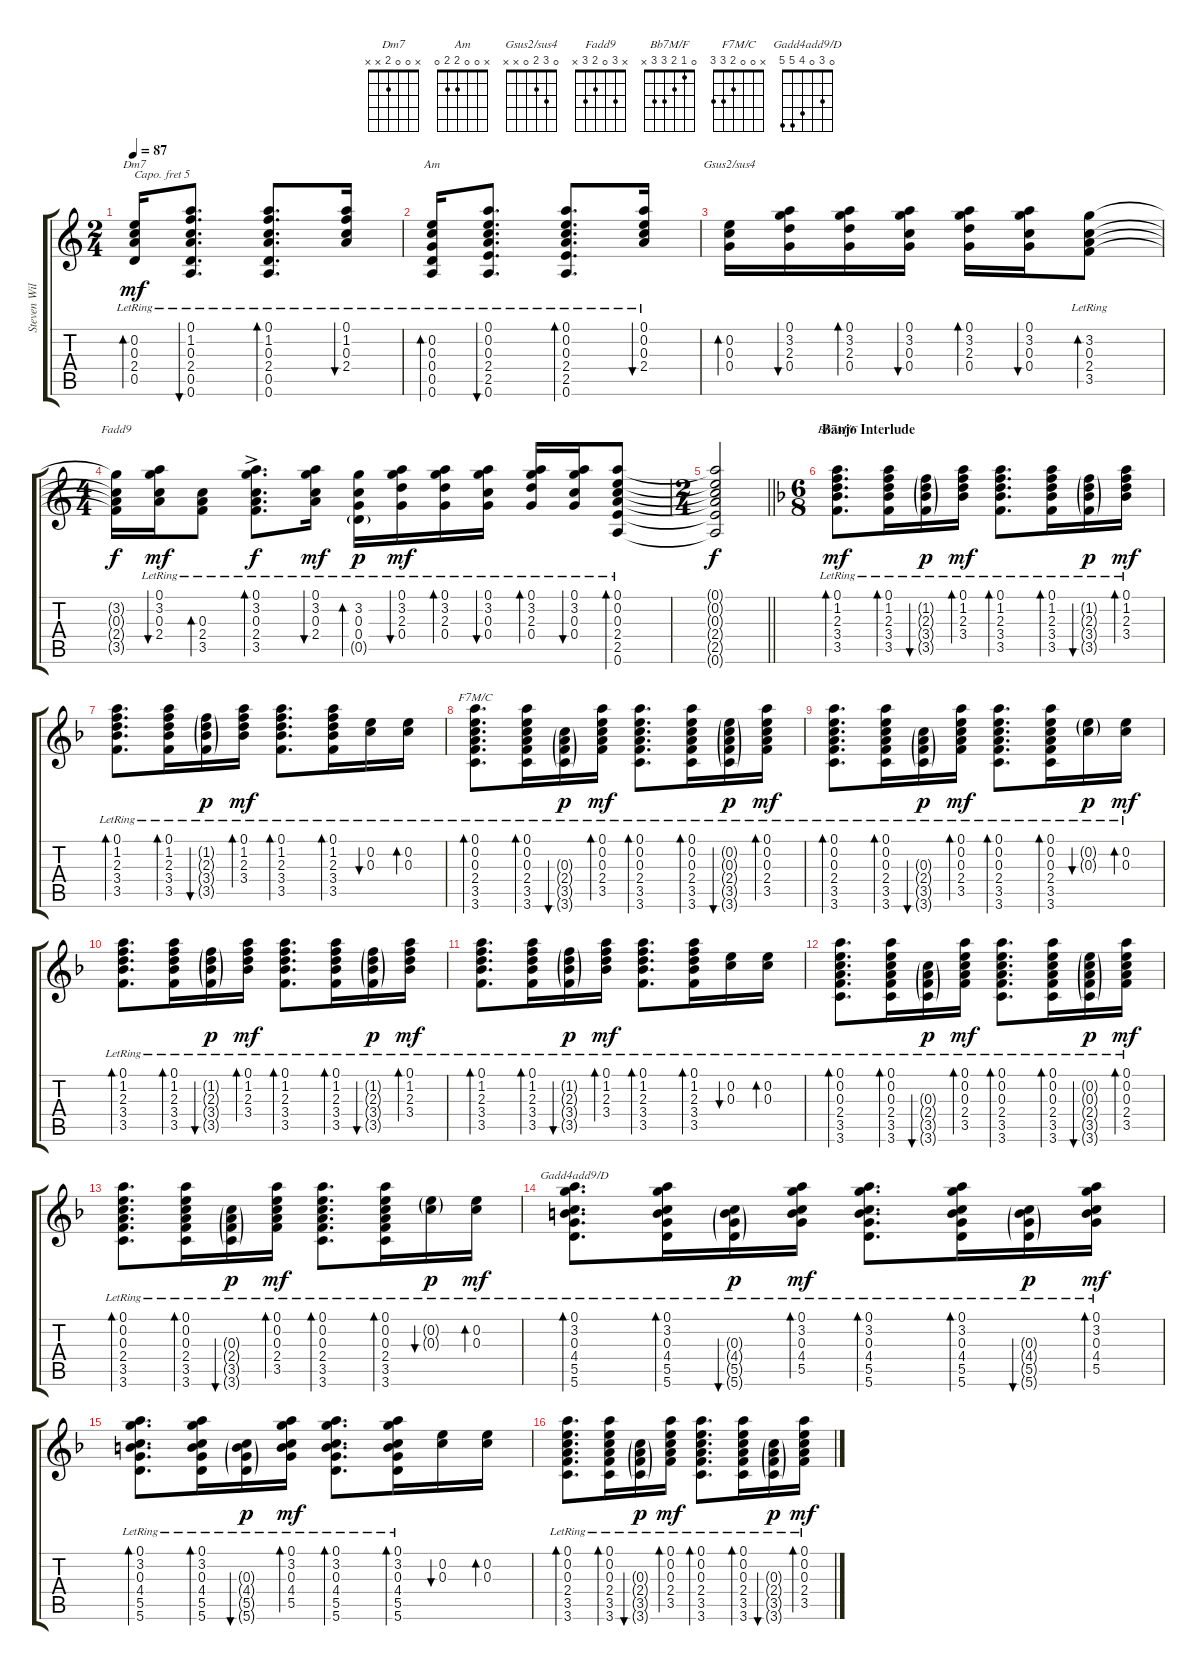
\track ("Steven Wilson Acous. Gtr. L" "Steven Wil") {instrument acousticguitarsteel}
\staff {score tabs}
\capo 5
\tuning (E4 B3 G3 D3 A2 E2) {hide}
\chord ("Dm7" x 0 0 2 x x)
\chord ("Am" x 0 0 2 2 0)
\chord ("Gsus2/sus4" 0 3 2 0 x x)
\chord ("Fadd9" x 3 0 2 3 x)
\chord ("Bb7M/F" 0 1 2 3 3 x)
\chord ("F7M/C" x 0 0 2 3 3)
\chord ("Gadd4add9/D" 0 3 0 4 5 5)
\ts (2 4)
\tempo 87
\clef g2
\ks aminor
(0.2{lr} 0.3{lr} 2.4{lr} 0.5{lr}).16{bd 30 ch "Dm7" dy mf} (0.1{lr} 1.2{lr} 0.3{lr} 2.4{lr} 0.5{lr} 0.6{lr}).8{d bu 30} (0.1{lr} 1.2{lr} 0.3{lr} 2.4{lr} 0.5{lr} 0.6{lr}).8{d bd 30} (0.1{lr} 1.2{lr} 0.3{lr} 2.4{lr}).16{bu 30} |
(0.2{lr} 0.3{lr} 0.4{lr} 0.5{lr} 0.6{lr}).16{bd 30 ch "Am"} (0.1{lr} 0.2{lr} 0.3{lr} 2.4{lr} 2.5{lr} 0.6{lr}).8{d bu 30} (0.1{lr} 0.2{lr} 0.3{lr} 2.4{lr} 2.5{lr} 0.6{lr}).8{d bd 30} (0.1{lr} 0.2{lr} 0.3{lr} 2.4{lr}).16{bu 30} |
(0.2 0.3 0.4).16{bd 30 ch "Gsus2/sus4"} (0.1 3.2 2.3 0.4).16{bu 30} (0.1 3.2 2.3 0.4).16{bd 30} (0.1 3.2 0.3 0.4).16{bu 30} (0.1 3.2 2.3 0.4).16{bd 30} (0.1 3.2 0.3 0.4).16{bu 30} (3.2{lr} 0.3{lr} 2.4{lr} 3.5{lr}).8{bd 30} |
\ts (4 4)
(3.2{t} 0.3{t} 2.4{t} 3.5{t}).16{ch "Fadd9" dy f} (0.1{lr} 3.2{lr} 0.3{lr} 2.4{lr}).16{bu 30 dy mf} (0.3{lr} 2.4{lr} 3.5{lr}).8{bd 30} (0.1{ac lr} 3.2{ac lr} 0.3{ac lr} 2.4{ac lr} 3.5{ac lr}).8{d bd 30 dy f} (0.1{lr} 3.2{lr} 0.3{lr} 2.4{lr}).16{bu 30 dy mf} (3.2{lr} 0.3{lr} 0.4{lr} 0.5{g lr}).16{bd 30 dy p} (0.1{lr} 3.2{lr} 2.3{lr} 0.4{lr}).16{bu 30 dy mf} (0.1{lr} 3.2{lr} 2.3{lr} 0.4{lr}).16{bd 30} (0.1{lr} 3.2{lr} 0.3{lr} 0.4{lr}).16{bu 30} (0.1{lr} 3.2{lr} 2.3{lr} 0.4{lr}).16{bd 30} (0.1{lr} 3.2{lr} 0.3{lr} 0.4{lr}).16{bu 30} (0.1{lr} 0.2{lr} 0.3{lr} 2.4{lr} 2.5{lr} 0.6{lr}).8{bd 30} |
\ts (2 4)
\barLineRight lightlight
(0.1{t} 0.2{t} 0.3{t} 2.4{t} 2.5{t} 0.6{t}).2{dy f} |
\ts (6 8)
\section ("" "Banjo Interlude")
\ks f
(0.1{lr} 1.2{lr} 2.3{lr} 3.4{lr} 3.5{lr}).8{d bd 30 ch "Bb7M/F" dy mf volume 10 balance 0 instrument acousticguitarsteel} (0.1{lr} 1.2{lr} 2.3{lr} 3.4{lr} 3.5{lr}).16{bd 30} (1.2{g lr} 2.3{g lr} 3.4{g lr} 3.5{g lr}).16{bu 30 dy p} (0.1{lr} 1.2{lr} 2.3{lr} 3.4{lr}).16{bd 30 dy mf} (0.1{lr} 1.2{lr} 2.3{lr} 3.4{lr} 3.5{lr}).8{d bd 30} (0.1{lr} 1.2{lr} 2.3{lr} 3.4{lr} 3.5{lr}).16{bd 30} (1.2{g lr} 2.3{g lr} 3.4{g lr} 3.5{g lr}).16{bu 30 dy p} (0.1{lr} 1.2{lr} 2.3{lr} 3.4{lr}).16{bd 30 dy mf} |
(0.1{lr} 1.2{lr} 2.3{lr} 3.4{lr} 3.5{lr}).8{d bd 30} (0.1{lr} 1.2{lr} 2.3{lr} 3.4{lr} 3.5{lr}).16{bd 30} (1.2{g lr} 2.3{g lr} 3.4{g lr} 3.5{g lr}).16{bu 30 dy p} (0.1{lr} 1.2{lr} 2.3{lr} 3.4{lr}).16{bd 30 dy mf} (0.1{lr} 1.2{lr} 2.3{lr} 3.4{lr} 3.5{lr}).8{d bd 30} (0.1{lr} 1.2{lr} 2.3{lr} 3.4{lr} 3.5{lr}).16{bd 30} (0.2{lr} 0.3{lr}).16{bu 30} (0.2{lr} 0.3{lr}).16{bd 30} |
(0.1{lr} 0.2{lr} 0.3{lr} 2.4{lr} 3.5{lr} 3.6).8{d bd 30 ch "F7M/C"} (0.1{lr} 0.2{lr} 0.3{lr} 2.4{lr} 3.5{lr} 3.6).16{bd 30} (0.3{g lr} 2.4{g lr} 3.5{g lr} 3.6{g}).16{bu 30 dy p} (0.1{lr} 0.2{lr} 0.3{lr} 2.4{lr} 3.5).16{bd 30 dy mf} (0.1{lr} 0.2{lr} 0.3{lr} 2.4{lr} 3.5{lr} 3.6).8{d bd 30} (0.1{lr} 0.2{lr} 0.3{lr} 2.4{lr} 3.5{lr} 3.6).16{bd 30} (0.2{g lr} 0.3{g lr} 2.4{g lr} 3.5{g lr} 3.6{g}).16{bu 30 dy p} (0.1{lr} 0.2{lr} 0.3{lr} 2.4{lr} 3.5).16{bd 30 dy mf} |
(0.1{lr} 0.2{lr} 0.3{lr} 2.4{lr} 3.5{lr} 3.6).8{d bd 30} (0.1{lr} 0.2{lr} 0.3{lr} 2.4{lr} 3.5{lr} 3.6).16{bd 30} (0.3{g lr} 2.4{g lr} 3.5{g lr} 3.6{g}).16{bu 30 dy p} (0.1{lr} 0.2{lr} 0.3{lr} 2.4{lr} 3.5).16{bd 30 dy mf} (0.1{lr} 0.2{lr} 0.3{lr} 2.4{lr} 3.5{lr} 3.6).8{d bd 30} (0.1{lr} 0.2{lr} 0.3{lr} 2.4{lr} 3.5{lr} 3.6).16{bd 30} (0.2{g lr} 0.3{g lr}).16{bu 30 dy p} (0.2{lr} 0.3{lr}).16{bd 30 dy mf} |
(0.1{lr} 1.2{lr} 2.3{lr} 3.4{lr} 3.5{lr}).8{d bd 30} (0.1{lr} 1.2{lr} 2.3{lr} 3.4{lr} 3.5{lr}).16{bd 30} (1.2{g lr} 2.3{g lr} 3.4{g lr} 3.5{g lr}).16{bu 30 dy p} (0.1{lr} 1.2{lr} 2.3{lr} 3.4{lr}).16{bd 30 dy mf} (0.1{lr} 1.2{lr} 2.3{lr} 3.4{lr} 3.5{lr}).8{d bd 30} (0.1{lr} 1.2{lr} 2.3{lr} 3.4{lr} 3.5{lr}).16{bd 30} (1.2{g lr} 2.3{g lr} 3.4{g lr} 3.5{g lr}).16{bu 30 dy p} (0.1{lr} 1.2{lr} 2.3{lr} 3.4{lr}).16{bd 30 dy mf} |
(0.1{lr} 1.2{lr} 2.3{lr} 3.4{lr} 3.5{lr}).8{d bd 30} (0.1{lr} 1.2{lr} 2.3{lr} 3.4{lr} 3.5{lr}).16{bd 30} (1.2{g lr} 2.3{g lr} 3.4{g lr} 3.5{g lr}).16{bu 30 dy p} (0.1{lr} 1.2{lr} 2.3{lr} 3.4{lr}).16{bd 30 dy mf} (0.1{lr} 1.2{lr} 2.3{lr} 3.4{lr} 3.5{lr}).8{d bd 30} (0.1{lr} 1.2{lr} 2.3{lr} 3.4{lr} 3.5{lr}).16{bd 30} (0.2{lr} 0.3{lr}).16{bu 30} (0.2{lr} 0.3{lr}).16{bd 30} |
(0.1{lr} 0.2{lr} 0.3{lr} 2.4{lr} 3.5{lr} 3.6).8{d bd 30} (0.1{lr} 0.2{lr} 0.3{lr} 2.4{lr} 3.5{lr} 3.6).16{bd 30} (0.3{g lr} 2.4{g lr} 3.5{g lr} 3.6{g}).16{bu 30 dy p} (0.1{lr} 0.2{lr} 0.3{lr} 2.4{lr} 3.5).16{bd 30 dy mf} (0.1{lr} 0.2{lr} 0.3{lr} 2.4{lr} 3.5{lr} 3.6).8{d bd 30} (0.1{lr} 0.2{lr} 0.3{lr} 2.4{lr} 3.5{lr} 3.6).16{bd 30} (0.2{g lr} 0.3{g lr} 2.4{g lr} 3.5{g lr} 3.6{g}).16{bu 30 dy p} (0.1{lr} 0.2{lr} 0.3{lr} 2.4{lr} 3.5).16{bd 30 dy mf} |
(0.1{lr} 0.2{lr} 0.3{lr} 2.4{lr} 3.5{lr} 3.6).8{d bd 30} (0.1{lr} 0.2{lr} 0.3{lr} 2.4{lr} 3.5{lr} 3.6).16{bd 30} (0.3{g lr} 2.4{g lr} 3.5{g lr} 3.6{g}).16{bu 30 dy p} (0.1{lr} 0.2{lr} 0.3{lr} 2.4{lr} 3.5).16{bd 30 dy mf} (0.1{lr} 0.2{lr} 0.3{lr} 2.4{lr} 3.5{lr} 3.6).8{d bd 30} (0.1{lr} 0.2{lr} 0.3{lr} 2.4{lr} 3.5{lr} 3.6).16{bd 30} (0.2{g lr} 0.3{g lr}).16{bu 30 dy p} (0.2{lr} 0.3{lr}).16{bd 30 dy mf} |
(0.1{lr} 3.2{lr} 0.3{lr} 4.4{lr} 5.5{lr} 5.6).8{d bd 30 ch "Gadd4add9/D"} (0.1{lr} 3.2{lr} 0.3{lr} 4.4{lr} 5.5{lr} 5.6).16{bd 30} (0.3{g lr} 4.4{g lr} 5.5{g lr} 5.6{g}).16{bu 30 dy p} (0.1{lr} 3.2{lr} 0.3{lr} 4.4{lr} 5.5).16{bd 30 dy mf} (0.1{lr} 3.2{lr} 0.3{lr} 4.4{lr} 5.5{lr} 5.6).8{d bd 30} (0.1{lr} 3.2{lr} 0.3{lr} 4.4{lr} 5.5{lr} 5.6).16{bd 30} (0.3{g lr} 4.4{g lr} 5.5{g lr} 5.6{g}).16{bu 30 dy p} (0.1{lr} 3.2{lr} 0.3{lr} 4.4{lr} 5.5).16{bd 30 dy mf} |
(0.1{lr} 3.2{lr} 0.3{lr} 4.4{lr} 5.5{lr} 5.6).8{d bd 30} (0.1{lr} 3.2{lr} 0.3{lr} 4.4{lr} 5.5{lr} 5.6).16{bd 30} (0.3{g lr} 4.4{g lr} 5.5{g lr} 5.6{g}).16{bu 30 dy p} (0.1{lr} 3.2{lr} 0.3{lr} 4.4{lr} 5.5).16{bd 30 dy mf} (0.1{lr} 3.2{lr} 0.3{lr} 4.4{lr} 5.5{lr} 5.6).8{d bd 30} (0.1{lr} 3.2{lr} 0.3{lr} 4.4{lr} 5.5{lr} 5.6).16{bd 30} (0.2 0.3).16{bu 30} (0.2 0.3).16{bd 30} |
(0.1{lr} 0.2{lr} 0.3{lr} 2.4{lr} 3.5{lr} 3.6).8{d bd 30} (0.1{lr} 0.2{lr} 0.3{lr} 2.4{lr} 3.5{lr} 3.6).16{bd 30} (0.3{g lr} 2.4{g lr} 3.5{g lr} 3.6{g}).16{bu 30 dy p} (0.1{lr} 0.2{lr} 0.3{lr} 2.4{lr} 3.5).16{bd 30 dy mf} (0.1{lr} 0.2{lr} 0.3{lr} 2.4{lr} 3.5{lr} 3.6).8{d bd 30} (0.1{lr} 0.2{lr} 0.3{lr} 2.4{lr} 3.5{lr} 3.6).16{bd 30} (0.3{g lr} 2.4{g lr} 3.5{g lr} 3.6{g}).16{bu 30 dy p} (0.1{lr} 0.2{lr} 0.3{lr} 2.4{lr} 3.5).16{bd 30 dy mf}
